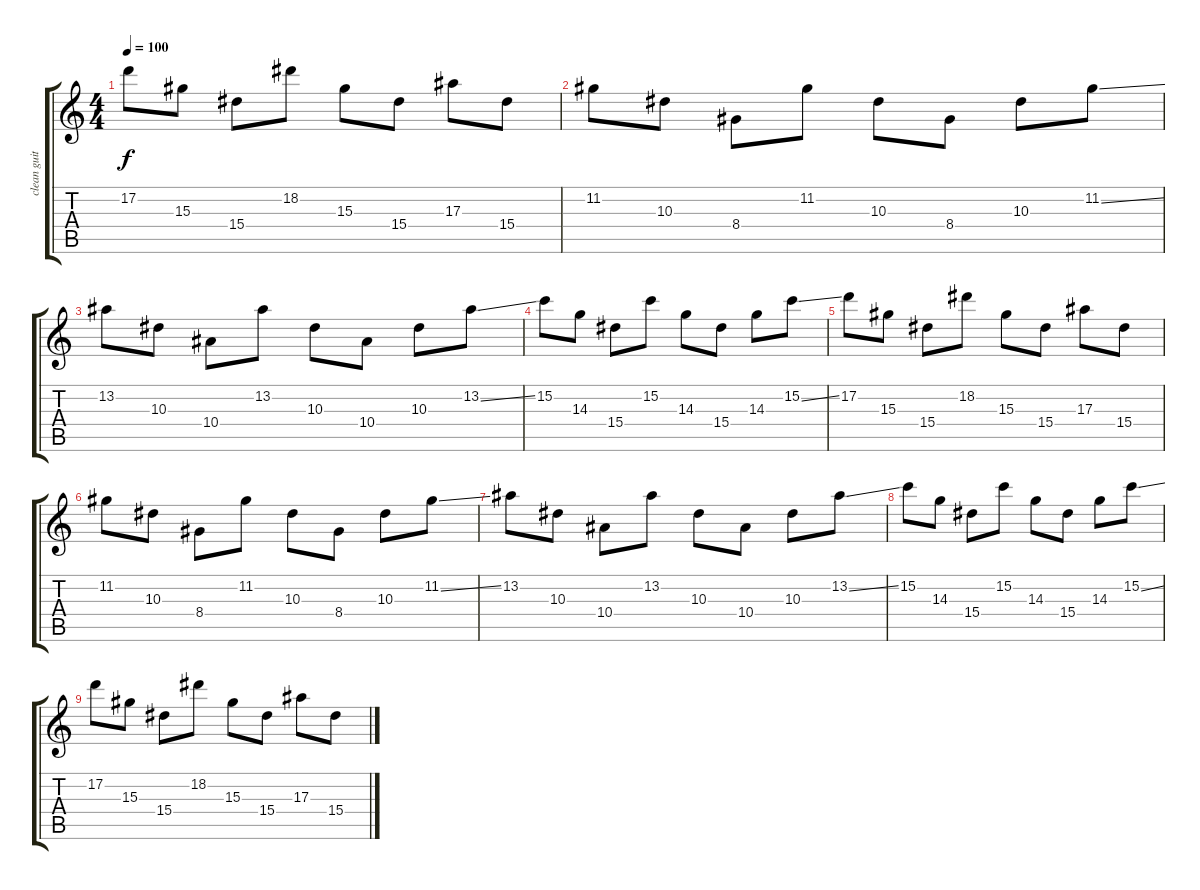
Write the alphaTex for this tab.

\track ("clean guitar 2" "clean guit") {instrument electricguitarclean}
\staff {score tabs}
\tuning (D4 A3 F3 C3 G2 C2) {hide}
\ts (4 4)
\tempo 100
\clef g2
\ks c
17.2.8{dy f} 15.3.8 15.4.8 18.2.8 15.3.8 15.4.8 17.3.8 15.4.8 |
11.2.8 10.3.8 8.4.8 11.2.8 10.3.8 8.4.8 10.3.8 11.2{ss}.8 |
13.2.8 10.3.8 10.4.8 13.2.8 10.3.8 10.4.8 10.3.8 13.2{ss}.8 |
15.2.8 14.3.8 15.4.8 15.2.8 14.3.8 15.4.8 14.3.8 15.2{ss}.8 |
17.2.8 15.3.8 15.4.8 18.2.8 15.3.8 15.4.8 17.3.8 15.4.8 |
11.2.8 10.3.8 8.4.8 11.2.8 10.3.8 8.4.8 10.3.8 11.2{ss}.8 |
13.2.8 10.3.8 10.4.8 13.2.8 10.3.8 10.4.8 10.3.8 13.2{ss}.8 |
15.2.8 14.3.8 15.4.8 15.2.8 14.3.8 15.4.8 14.3.8 15.2{ss}.8 |
17.2.8 15.3.8 15.4.8 18.2.8 15.3.8 15.4.8 17.3.8 15.4.8
